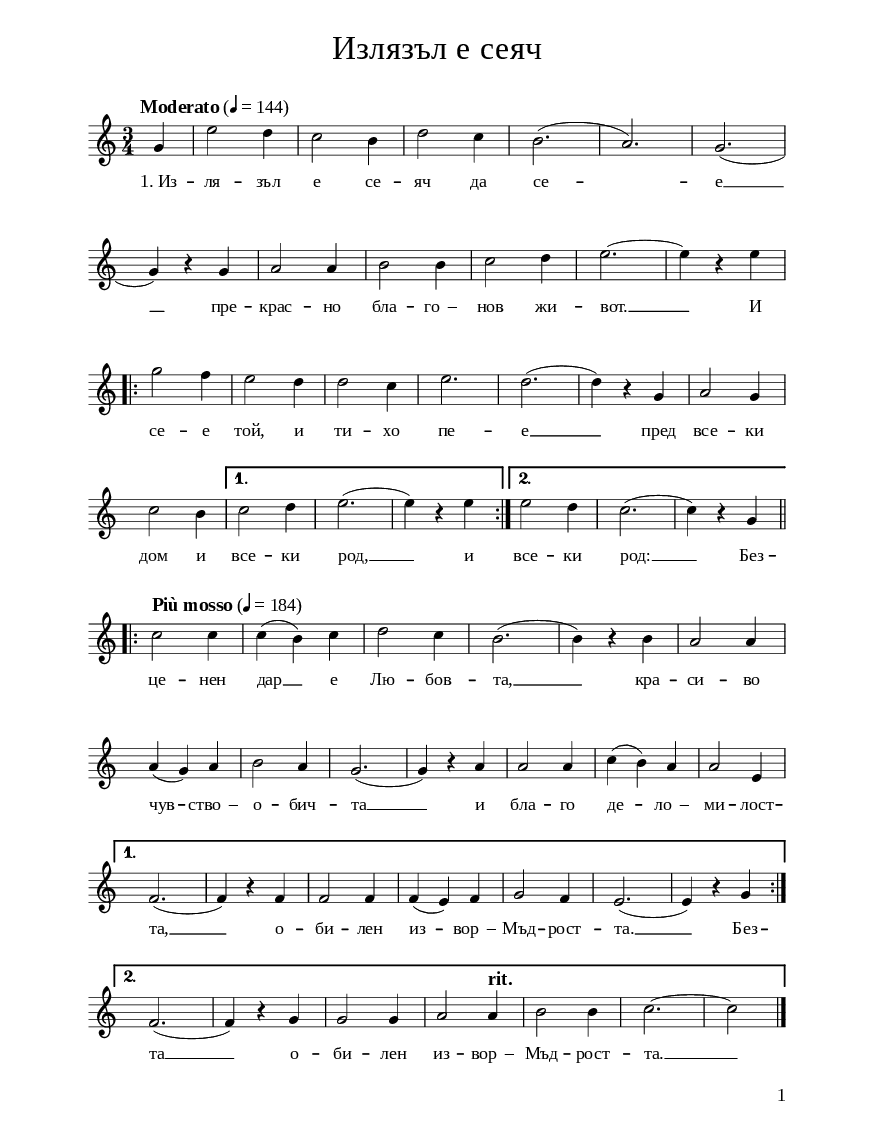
\version "2.24.4"

% include paper part and global functions
\include "include/globals.ily"

"rightBraces018" = \markup {
  \column {
    % repeat braces
    \translate #'(0 . -5.6 )
    \right-brace #18


    \translate #'(0 . -10 )
    \right-brace #45

    \translate #'(0 . -14.9 )
    \right-brace #18



  }
  \column {
    % repeat numbers
    \translate #'(0 . -6.2 )
    2

    \translate #'(0 . -12.2 )
    2

    \translate #'(0 . -18.9 )
    2
  }
}

\bookpart {
  \label #'ref018
  \tocItem \markup "Излязъл е сеяч"
  \include "include/bookpart-paper.ily"
  \score {
    \include "include/score-layout.ily"

    \new Voice \absolute  {
      \clef treble
      \key c \major
      \time 3/4
      \tempoFunc "Moderato" 4 "144"

      \partial 4 g'4| e''2 d''4| c''2 b'4|d''2 c''4| b'2. (|a'2.) g'2. (| \break

      g'4 ) r4 g'4 | a'2 a'4 | b'2 b'4 | c''2 d''4 | e''2.~ e''4 r4 e'' | \break

      \repeat volta 2 {
        g''2 f''4 | e''2 d''4 | d''2 c''4 | e''2.| d''2. ( |d''4) r4 g'4| a'2 g'4| \break

        c''2 b'4 |
      }
      \alternative {
        {  c''2 d''4| e''2. (| e''4 ) r4  e''4| }
        { e''2 d''4 | c''2. (| c''4 )  r4 g'4  |  \break }
      }

      \repeat volta 2 {
        \tempoFunc "Più mosso" 4 "184"
        \bar ".|:-||" c''2 c''4 | c''4 ( b'4 ) c''4 | d''2 c''4 | b'2. (| b'4 ) r4 b'4 | a'2 a'4 | \break
        a'4 ( g'4 ) a'4 | b'2 a'4 | g'2. ( | g'4 ) r4 a'4 | a'2 a'4 | c''4 ( b'4) a'4 | a'2 e'4 |  \break
      }
      \alternative {
        {  f'2. (|  f'4 )  r4 f'4 | f'2 f'4 | f'4 ( e'4 ) f'4 | g'2 f'4 |e'2. (| e'4 ) r4 g'4   \break }
        {
          f'2. (|  f'4 ) r4 g'4 | g'2 g'4 | a'2
          \override Score.RehearsalMark.outside-staff-priority = #599
          \tempo"rit."  % places rit. below alternative bracket
          a'4 | b'2 b'4 | c''2. ~ | c''2  \bar "|." \pageBreak
        }
      }
    }

    \addlyrics {
      "1. Из" -- ля -- зъл е се -- яч да се -- е __
      пре -- крас -- но бла -- "го  –" нов жи -- вот. __ И
      се -- е той, и ти -- хо пе -- е __ пред все -- ки
      дом и все -- ки род, __  и все -- ки род: __ Без --
      це -- нен дар __ е Лю -- бов -- та, __ кра --  си -- во
      чув -- "ство  –" о -- бич -- та __  и бла -- го де -- "ло  –" ми -- лост --
      та, __  о -- би -- лен из -- "вор  –" Мъд -- рост -- та. __ Без --
      та  __  о -- би -- лен из -- "вор  –" Мъд -- рост -- та. __
    }

    \header {
      title = \titleFunc #'ref_desc_2 "Излязъл е сеяч" "Izljazăl e sejač"
    }

    \midi{}

  } % score


  \markup \fontsize #bgCoupletFontSize {
    \hspace #15
    \override #`(baseline-skip . ,bgCoupletBaselineSkip) % affects space between column lines
    \column {

      \line { 2. И който чуе, в миг потръпва }
      \line {   "   " от тоя благ и мил напев; }
      \line {   "   " и просиява, и възкръсва, }
      \line {   "   " и благославя тоз посев. }
      \line { " " }
      \line { "   " \italic {Припев: } }
      \line {  "   " Безценен дар е Любовта, }
      \line { "   " красиво чувство – обичта }
      \line { "   " и благо дело – милостта, }
      \line {  "   " обилен извор – Мъдростта.}

      \line { " " }
      \line { "   " \italic {Припев ...} }

      \line { " " }
      \line { 3. Любов Вселената облива, }
      \line {   "   " от обич грее всяка твар; }
      \line {   "   " живот в живота се прелива, }
      \line {   "   " тук няма вече млад и стар. }
      \line { " " }
      \line { "   " \italic {Припев ...} }
    }
    \"rightBraces018"
  }


} % bookpart
